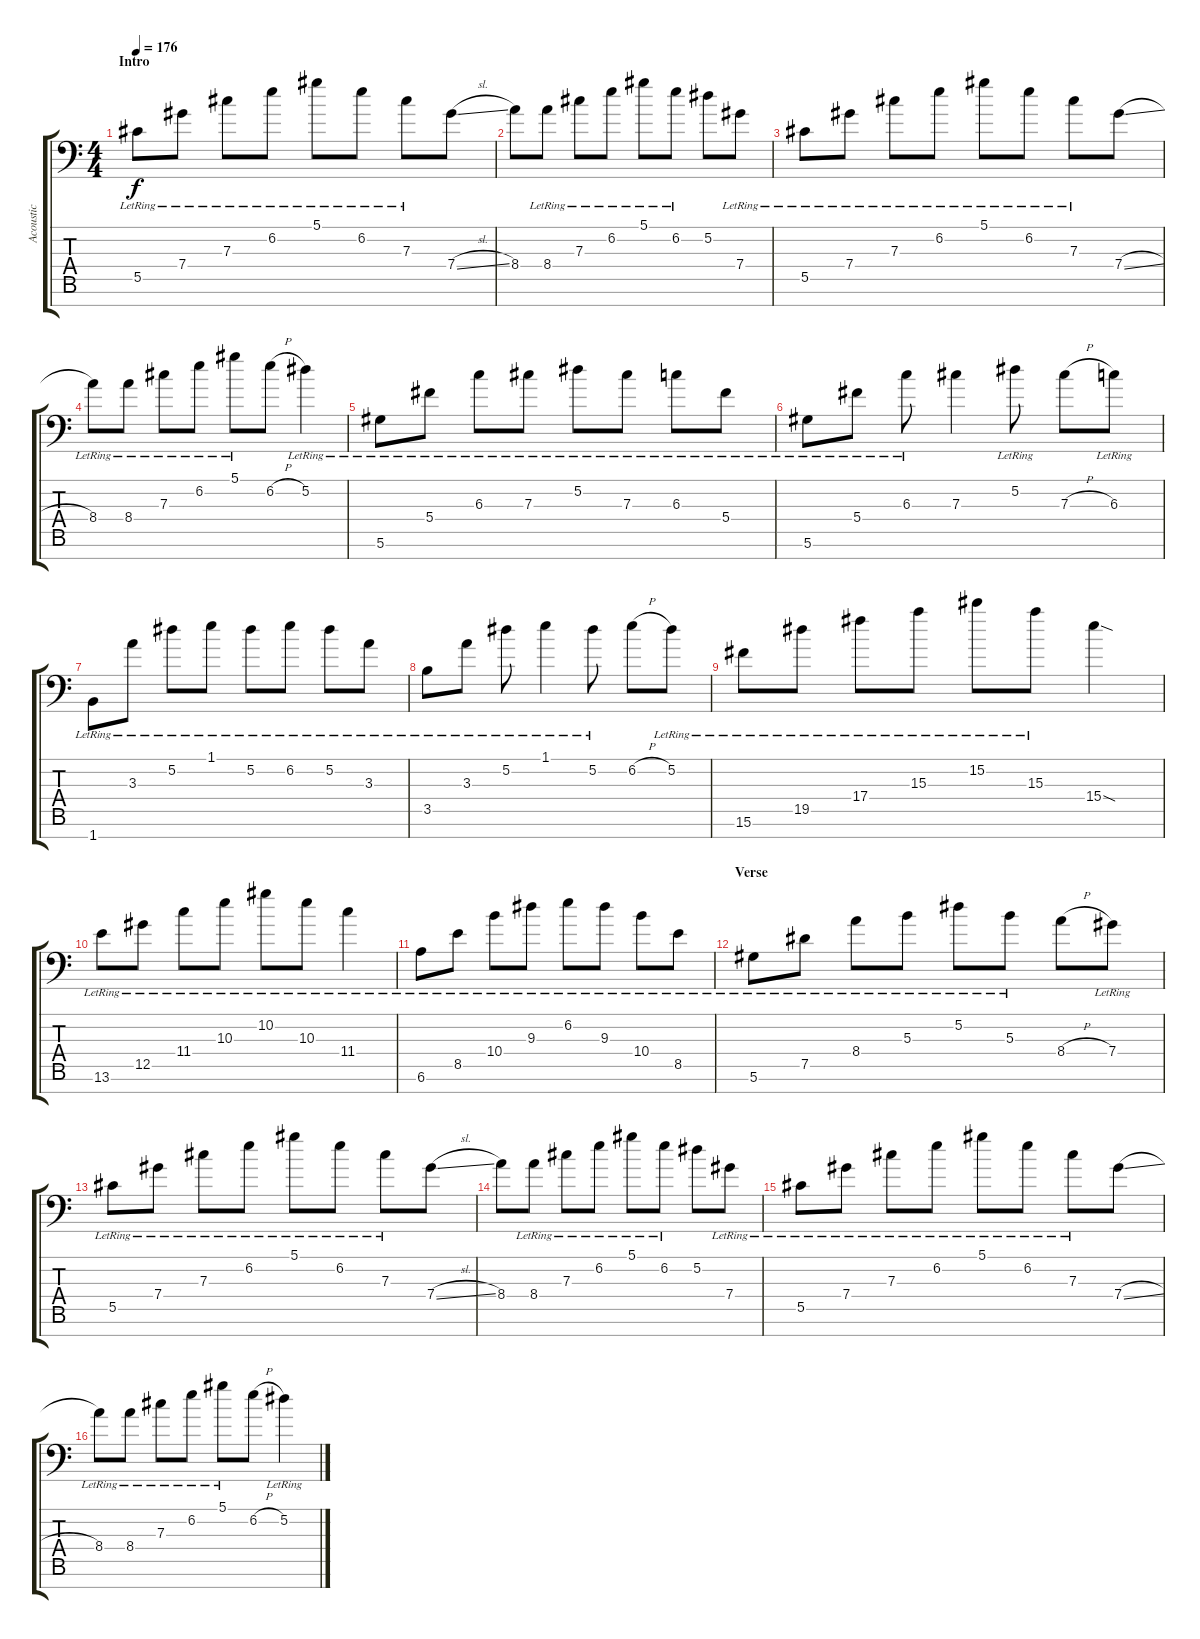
\track ("Acoustic " "Acoustic ") {instrument acousticguitarnylon}
\staff {score tabs}
\tuning (Eb4 Bb3 Gb3 Db3 Ab2 Eb2 Bb1) {hide}
\ts (4 4)
\section ("" "Intro")
\tempo 176
\clef f4
\ks c
5.5{lr}.8{dy f instrument acousticguitarnylon} 7.4{lr}.8 7.3{lr}.8 6.2{lr}.8 5.1{lr}.8 6.2{lr}.8 7.3{lr}.8 7.4{sl}.8 |
8.4.8 8.4{lr}.8 7.3{lr}.8 6.2{lr}.8 5.1{lr}.8 6.2{lr}.8 5.2.8 7.4{lr}.8 |
5.5{lr}.8 7.4{lr}.8 7.3{lr}.8 6.2{lr}.8 5.1{lr}.8 6.2{lr}.8 7.3{lr}.8 7.4{sl}.8 |
8.4{lr}.8 8.4{lr}.8 7.3{lr}.8 6.2{lr}.8 5.1{lr}.8 6.2{h}.8 5.2{lr}.4 |
5.6{lr}.8 5.4{lr}.8 6.3{lr}.8 7.3{lr}.8 5.2{lr}.8 7.3{lr}.8 6.3{lr}.8 5.4{lr}.8 |
5.6{lr}.8 5.4{lr}.8 6.3{lr}.8 7.3.4 5.2{lr}.8 7.3{h}.8 6.3{lr}.8 |
1.7{lr}.8 3.3{lr}.8 5.2{lr}.8 1.1{lr}.8 5.2{lr}.8 6.2{lr}.8 5.2{lr}.8 3.3{lr}.8 |
3.5{lr}.8 3.3{lr}.8 5.2{lr}.8 1.1{lr}.4 5.2{lr}.8 6.2{h}.8 5.2{lr}.8 |
15.6{lr}.8 19.5{lr}.8 17.4{lr}.8 15.3{lr}.8 15.2{lr}.8 15.3{lr}.8 15.4{sod}.4 |
13.6{lr}.8 12.5{lr}.8 11.4{lr}.8 10.3{lr}.8 10.2{lr}.8 10.3{lr}.8 11.4{lr}.4 |
6.6{lr}.8 8.5{lr}.8 10.4{lr}.8 9.3{lr}.8 6.2{lr}.8 9.3{lr}.8 10.4{lr}.8 8.5{lr}.8 |
\section ("" "Verse")
5.6{lr}.8 7.5{lr}.8 8.4{lr}.8 5.3{lr}.8 5.2{lr}.8 5.3{lr}.8 8.4{h}.8 7.4{lr}.8 |
5.5{lr}.8 7.4{lr}.8 7.3{lr}.8 6.2{lr}.8 5.1{lr}.8 6.2{lr}.8 7.3{lr}.8 7.4{sl}.8 |
8.4.8 8.4{lr}.8 7.3{lr}.8 6.2{lr}.8 5.1{lr}.8 6.2{lr}.8 5.2.8 7.4{lr}.8 |
5.5{lr}.8 7.4{lr}.8 7.3{lr}.8 6.2{lr}.8 5.1{lr}.8 6.2{lr}.8 7.3{lr}.8 7.4{sl}.8 |
8.4{lr}.8 8.4{lr}.8 7.3{lr}.8 6.2{lr}.8 5.1{lr}.8 6.2{h}.8 5.2{lr}.4
